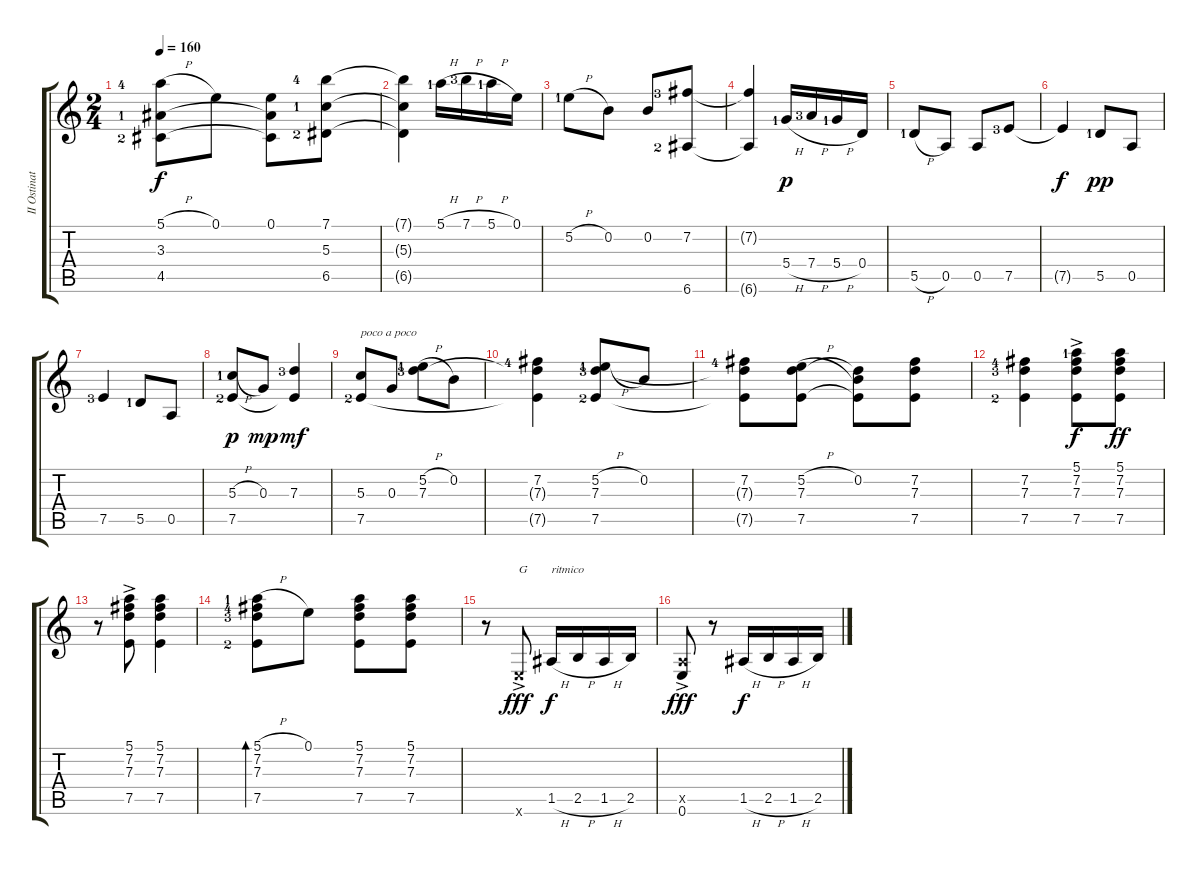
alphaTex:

\track ("II Ostinato" "II Ostinat") {instrument acousticguitarnylon}
\staff {score tabs}
\tuning (E4 B3 G3 D3 A2 E2) {hide}
\ts (2 4)
\tempo 160
\clef g2
\ks c
(5.1{h lf 5} 3.3{lf 2} 4.5{lf 3}).8{dy f} 0.1.8 (0.1 3.3{t} 4.5{t}).8 (7.1{lf 5} 5.3{lf 2} 6.5{lf 3}).8 |
(7.1{t} 5.3{t} 6.5{t}).4 5.1{h lf 2}.16 7.1{h lf 4}.16 5.1{h lf 2}.16 0.1.16 |
5.2{h lf 2}.8 0.2.8 0.2.8 (7.2{lf 4} 6.6{lf 3}).8 |
(7.2{t} 6.6{t}).4 5.4{h lf 2}.16{dy p} 7.4{h lf 4}.16 5.4{h lf 2}.16 0.4.16 |
5.5{h lf 2}.8 0.5.8 0.5.8 7.5{lf 4}.8 |
7.5{t}.4{dy f} 5.5{lf 2}.8{dy pp} 0.5.8 |
7.5{lf 4}.4 5.5{lf 2}.8 0.5.8 |
(5.3{h lf 2} 7.5{lf 3}).8{dy p} 0.3.8{dy mp} (7.3{lf 4} 7.5{t}).4{dy mf} |
(5.3 7.5{lf 3}).8{txt "poco a poco"} 0.3.8 (5.2{h lf 2} 7.3{lf 4}).8 0.2.8 |
(7.2{lf 5} 7.3{t} 7.5{t}).4 (5.2{h lf 2} 7.3{lf 4} 7.5{lf 3}).8 0.2.8 |
(7.2{lf 5} 7.3{t} 7.5{t}).8 (5.2{h} 7.3 7.5).8 (0.2 7.3{t} 7.5{t}).8 (7.2 7.3 7.5).8 |
(7.2{lf 5} 7.3{lf 4} 7.5{lf 3}).4 (5.1{ac lf 2} 7.2 7.3 7.5).8{dy f} (5.1 7.2 7.3 7.5).8{dy ff} |
r.8 (5.1{ac} 7.2 7.3 7.5).8 (5.1 7.2 7.3 7.5).4 |
(5.1{h lf 2} 7.2{lf 5} 7.3{lf 4} 7.5{lf 3}).8{bd 120} 0.1.8 (5.1 7.2 7.3 7.5).8 (5.1 7.2 7.3 7.5).8 |
r.8 0.6{ac x}.8{txt "G" dy fff} 1.5{h}.16{txt "ritmico" dy f} 2.5{h}.16 1.5{h}.16 2.5.16 |
(0.5{x} 0.6{ac}).8{dy fff} r.8 1.5{h}.16{dy f} 2.5{h}.16 1.5{h}.16 2.5.16
